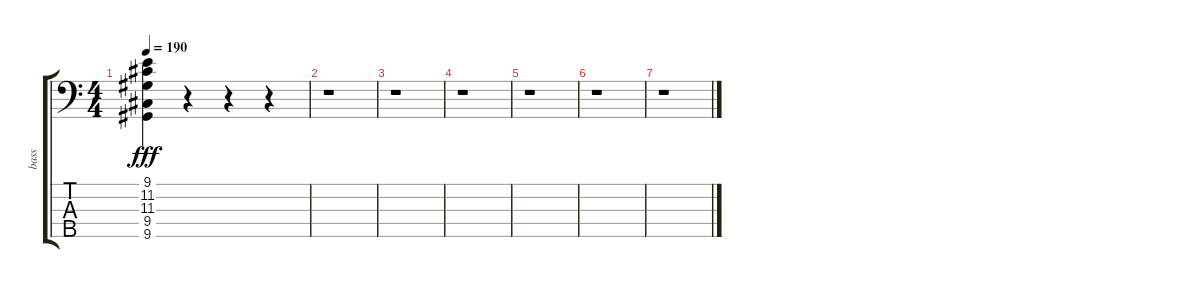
\track ("bass" "bass") {instrument slapbass1}
\staff {score tabs}
\tuning (G2 D2 A1 E1 B0) {hide}
\ts (4 4)
\tempo 190
\clef f4
\ks c
(9.1 11.2 11.3 9.4 9.5).4{dy fff instrument slapbass1} r.4 r.4 r.4 |
r.1 |
r.1 |
r.1 |
r.1 |
r.1 |
r.1
